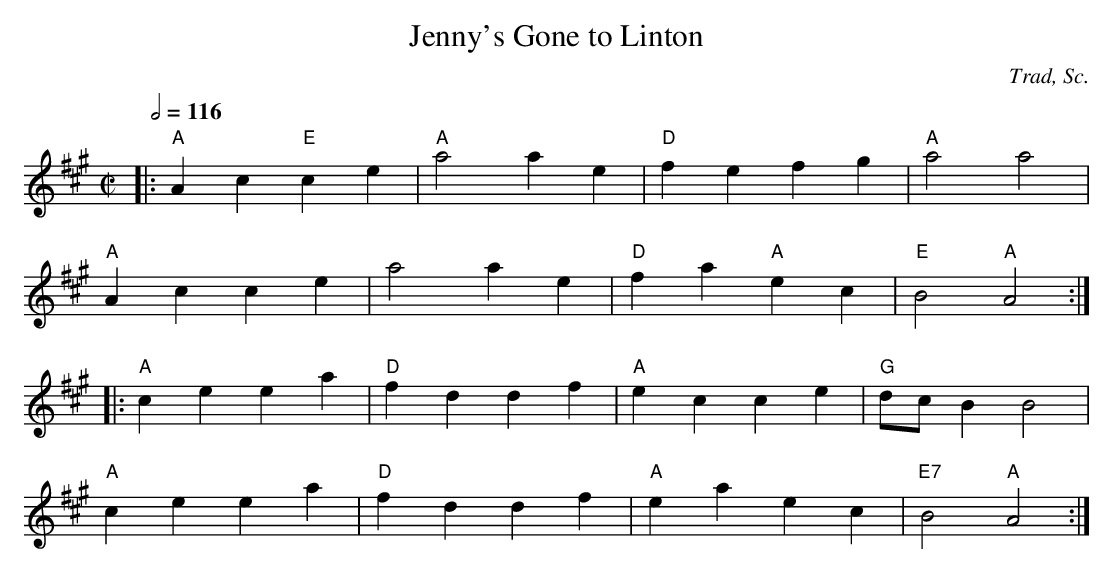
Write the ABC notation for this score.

X:1
T:Jenny's Gone to Linton
C:Trad, Sc.
M:C|
L:1/8
Q:1/2=116
K:A
 |: "A"A2 c2 "E"c2 e2 | "A"a4 a2 e2 | "D"f2 e2 f2 g2 | "A"a4 a4 |
 "A"A2 c2 c2 e2 | a4 a2 e2 | "D"f2 a2 "A"e2 c2 | "E"B4 "A"A4 :|
  |: "A"c2 e2 e2 a2 | "D"f2 d2 d2 f2 | "A"e2 c2 c2 e2 | "G"dcB2 B4 |
  "A"c2 e2 e2 a2 | "D"f2 d2 d2 f2 | "A"e2 a2 e2 c2 | "E7"B4 "A"A4 :|
